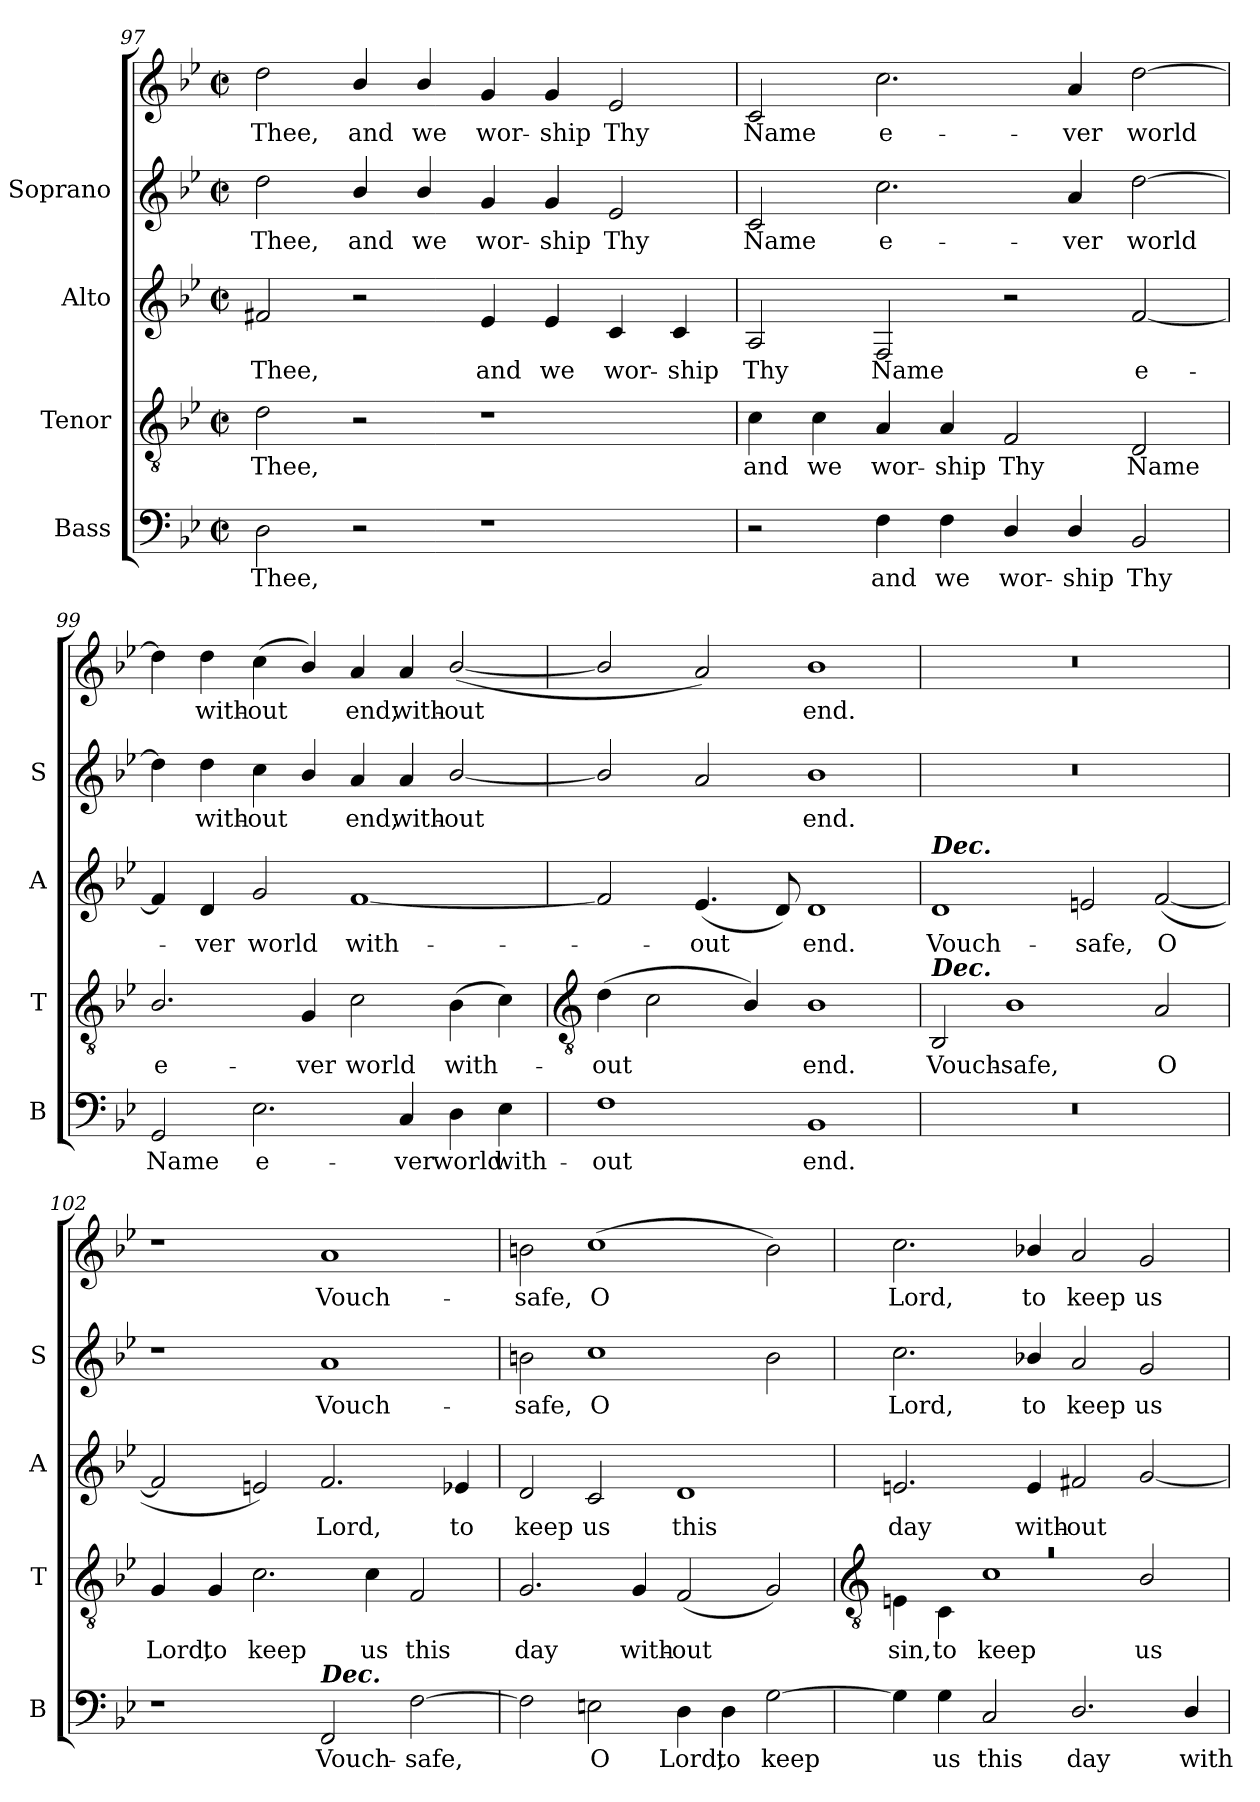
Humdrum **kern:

**kern	**text	**kern	**text	**kern	**text	**kern	**text	**kern	**text
*part4	*part4	*part3	*part3	*part2	*part2	*part1	*part1	*part1	*part1
*staff5	*staff5	*staff4	*staff4	*staff3	*staff3	*staff2	*staff2	*staff1	*staff1
*I"Bass	*	*I"Tenor	*	*I"Alto	*	*I"Soprano	*	*	*
*I'B	*	*I'T	*	*I'A	*	*I'S	*	*	*
!!LO:LB:g=z
*clefF4	*	*clefGv2	*	*clefG2	*	*clefG2	*	*clefG2	*
*k[b-e-]	*	*k[b-e-]	*	*k[b-e-]	*	*k[b-e-]	*	*k[b-e-]	*
*B-:	*	*B-:	*	*B-:	*	*B-:	*	*B-:	*
*M4/2	*	*M4/2	*	*M4/2	*	*M4/2	*	*M4/2	*
*met(c|)	*	*met(c|)	*	*met(c|)	*	*met(c|)	*	*met(c|)	*
=97	=97	=97	=97	=97	=97	=97	=97	=97	=97
!	!LO:LY:b	!	!LO:LY:b	!	!LO:LY:b	!	!LO:LY:b	!	!LO:LY:b
2D	Thee,	2d	Thee,	2f#X	Thee,	2dd	Thee,	2dd	Thee,
!	!	!	!	!	!	!	!LO:LY:b	!	!LO:LY:b
2r	.	2r	.	2r	.	4b-/	and	4b-/	and
!	!	!	!	!	!	!	!LO:LY:b	!	!LO:LY:b
.	.	.	.	.	.	4b-/	we	4b-/	we
!	!	!	!	!	!LO:LY:b	!	!LO:LY:b	!	!LO:LY:b
1r	.	1r	.	4e-	and	4g	wor-	4g	wor-
!	!	!	!	!	!LO:LY:b	!	!LO:LY:b	!	!LO:LY:b
.	.	.	.	4e-	we	4g	-ship	4g	-ship
!	!	!	!	!	!LO:LY:b	!	!LO:LY:b	!	!LO:LY:b
.	.	.	.	4c	wor-	2e-	Thy	2e-	Thy
!	!	!	!	!	!LO:LY:b	!	!	!	!
.	.	.	.	4c	-ship	.	.	.	.
=98	=98	=98	=98	=98	=98	=98	=98	=98	=98
!	!	!	!LO:LY:b	!	!LO:LY:b	!	!LO:LY:b	!	!LO:LY:b
2r	.	4c	and	2A	Thy	2c	Name	2c	Name
!	!	!	!LO:LY:b	!	!	!	!	!	!
.	.	4c	we	.	.	.	.	.	.
!	!LO:LY:b	!	!LO:LY:b	!	!LO:LY:b	!	!LO:LY:b	!	!LO:LY:b
4F	and	4A/	wor-	2F	Name	2.cc	e-	2.cc	e-
!	!LO:LY:b	!	!LO:LY:b	!	!	!	!	!	!
4F	we	4A/	-ship	.	.	.	.	.	.
!	!LO:LY:b	!	!LO:LY:b	!	!	!	!	!	!
4D/	wor-	2F	Thy	2r	.	.	.	.	.
!	!LO:LY:b	!	!	!	!	!	!LO:LY:b	!	!LO:LY:b
4D/	-ship	.	.	.	.	4a	-ver	4a	-ver
!	!LO:LY:b	!	!LO:LY:b	!	!LO:LY:b	!	!LO:LY:b	!	!LO:LY:b
2BB-	Thy	2D	Name	[2f	e-	[2dd	world	[2dd	world
=99	=99	=99	=99	=99	=99	=99	=99	=99	=99
!	!LO:LY:b	!	!LO:LY:b	!	!	!	!	!	!
2GG	Name	2.B-/	e-	4f]	.	4dd]	.	4dd]	.
!	!	!	!	!	!LO:LY:b	!	!LO:LY:b	!	!LO:LY:b
.	.	.	.	4d	ver	4dd	with-	4dd	with-
!	!LO:LY:b	!	!	!	!LO:LY:b	!	!LO:LY:b	!	!LO:LY:b
2.E-	e-	.	.	2g	world	4cc	-out	(<4cc	-out
!	!	!	!LO:LY:b	!	!	!	!	!	!
.	.	4G	-ver	.	.	4b-/	.	4b-/)	.
!	!	!	!LO:LY:b	!	!LO:LY:b	!	!LO:LY:b	!	!LO:LY:b
.	.	2c	world	[1f	with-	4a	end,	4a	end,
!	!LO:LY:b	!	!	!	!	!	!LO:LY:b	!	!LO:LY:b
4C	-ver	.	.	.	.	4a	with-	4a	with-
!	!LO:LY:b	!	!LO:LY:b	!	!	!	!LO:LY:b	!	!LO:LY:b
4D	world	(>4B-	with-	.	.	[2b-/	-out	(<[2b-/	-out
!	!LO:LY:b	!	!	!	!	!	!	!	!
4E-	with-	4c)	.	.	.	.	.	.	.
!!LO:LB:g=z
=100	=100	=100	=100	=100	=100	=100	=100	=100	=100
*	*	*clefGv2	*	*	*	*	*	*	*
!	!LO:LY:b	!	!LO:LY:b	!	!	!	!	!	!
1F	-out	(>4d	out	2f]	.	2b-/]	.	2b-/]	.
.	.	2c	.	.	.	.	.	.	.
!	!	!	!	!	!LO:LY:b	!	!	!	!
.	.	.	.	(<4.e-	out	2a	.	2a)	.
.	.	4B-/)	.	.	.	.	.	.	.
.	.	.	.	8d)	.	.	.	.	.
!	!LO:LY:b	!	!LO:LY:b	!	!LO:LY:b	!	!LO:LY:b	!	!LO:LY:b
1BB-	end.	1B-	end.	1d	end.	1b-	end.	1b-	end.
=101	=101	=101	=101	=101	=101	=101	=101	=101	=101
!	!	!	!	!LO:TX:a:Bi:t=Dec.	!	!	!	!	!
!	!	!LO:TX:a:Bi:t=Dec.	!	!	!	!	!	!	!
!	!	!	!LO:LY:b	!	!LO:LY:b	!	!	!	!
0r	.	2BB-	Vouch-	1d	Vouch-	0r	.	0r	.
!	!	!	!LO:LY:b	!	!	!	!	!	!
.	.	1B-	-safe,	.	.	.	.	.	.
!	!	!	!	!	!LO:LY:b	!	!	!	!
.	.	.	.	2en	-safe,	.	.	.	.
!	!	!	!LO:LY:b	!	!LO:LY:b	!	!	!	!
.	.	2A/	O	(<[2f	O	.	.	.	.
=102	=102	=102	=102	=102	=102	=102	=102	=102	=102
!	!	!	!LO:LY:b	!	!	!	!	!	!
1r	.	4G	Lord,	2f]	.	1r	.	1r	.
!	!	!	!LO:LY:b	!	!	!	!	!	!
.	.	4G	to	.	.	.	.	.	.
!	!	!	!LO:LY:b	!	!	!	!	!	!
.	.	2.c	keep	2en)	.	.	.	.	.
!LO:TX:a:Bi:t=Dec.	!	!	!	!	!	!	!	!	!
!	!LO:LY:b	!	!	!	!LO:LY:b	!	!LO:LY:b	!	!LO:LY:b
2FF	Vouch-	.	.	2.f	Lord,	1a	Vouch-	1a	Vouch-
!	!	!	!LO:LY:b	!	!	!	!	!	!
.	.	4c	us	.	.	.	.	.	.
!	!LO:LY:b	!	!LO:LY:b	!	!	!	!	!	!
[2F	-safe,	2F	this	.	.	.	.	.	.
!	!	!	!	!	!LO:LY:b	!	!	!	!
.	.	.	.	4e-X	to	.	.	.	.
=103	=103	=103	=103	=103	=103	=103	=103	=103	=103
!	!	!	!LO:LY:b	!	!LO:LY:b	!	!LO:LY:b	!	!LO:LY:b
2F]	.	2.G	day	2d	keep	2bn	-safe,	2bn	-safe,
!	!LO:LY:b	!	!	!	!LO:LY:b	!	!LO:LY:b	!	!LO:LY:b
2En	O	.	.	2c	us	1cc	O	(>1cc	O
!	!	!	!LO:LY:b	!	!	!	!	!	!
.	.	4G	with-	.	.	.	.	.	.
!	!LO:LY:b	!	!LO:LY:b	!	!LO:LY:b	!	!	!	!
4D	Lord,	(<2F	-out	1d	this	.	.	.	.
!	!LO:LY:b	!	!	!	!	!	!	!	!
4D	to	.	.	.	.	.	.	.	.
!	!LO:LY:b	!	!	!	!	!	!	!	!
[2G	keep	2G)	.	.	.	2b	.	2b)	.
!!LO:LB:g=z
=104	=104	=104	=104	=104	=104	=104	=104	=104	=104
*	*	*clefGv2	*	*	*	*	*	*	*
*	*	*^	*	*	*	*	*	*	*
!	!	!	!	!LO:LY:b	!	!LO:LY:b	!	!LO:LY:b	!	!LO:LY:b
4G]	.	0r	4En	sin,	2.en	day	2.cc	Lord,	2.cc	Lord,
!	!LO:LY:b	!	!	!LO:LY:b	!	!	!	!	!	!
4G	us	.	4C	to	.	.	.	.	.	.
!	!LO:LY:b	!	!	!LO:LY:b	!	!	!	!	!	!
2C	this	.	1c	keep	.	.	.	.	.	.
!	!	!	!	!	!	!LO:LY:b	!	!LO:LY:b	!	!LO:LY:b
.	.	.	.	.	4e	with-	4b-X/	to	4b-X/	to
!	!LO:LY:b	!	!	!	!	!LO:LY:b	!	!LO:LY:b	!	!LO:LY:b
2.D/	day	.	.	.	2f#X	-out	2a/	keep	2a/	keep
!	!	!	!	!LO:LY:b	!	!	!	!LO:LY:b	!	!LO:LY:b
.	.	.	2B-/	us	[2g	.	2g	us	2g	us
!	!LO:LY:b	!	!	!	!	!	!	!	!	!
4D/	with-	.	.	.	.	.	.	.	.	.
*	*	*v	*v	*	*	*	*	*	*	*
=	=	=	=	=	=	=	=	=	=
*-	*-	*-	*-	*-	*-	*-	*-	*-	*-
